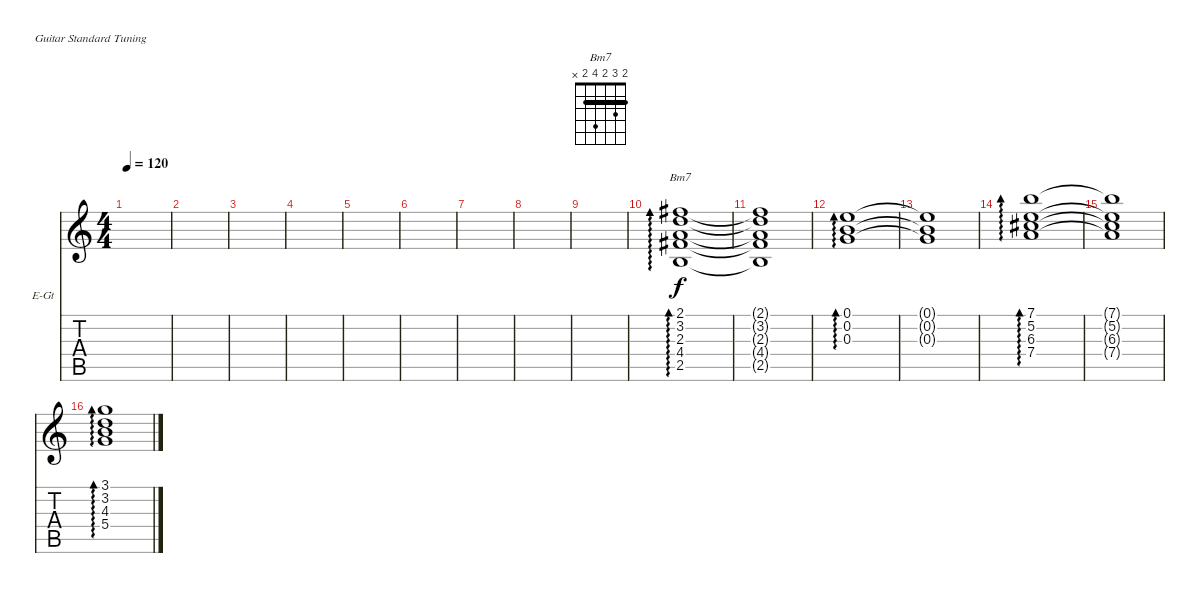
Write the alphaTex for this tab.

\defaultSystemsLayout 4
\bracketExtendMode nobrackets
\firstSystemTrackNameOrientation horizontal
\otherSystemsTrackNameOrientation horizontal
\track ("Electric Guitar" "E-Gt") {instrument electricguitarclean}
\staff {score tabs}
\tuning (E4 B3 G3 D3 A2 E2)
\chord ("Bm7" 2 3 2 4 2 x) {barre (2 2)}
\ts (4 4)
\tempo 120
\clef g2
\scale
0.333333
\ks c
|
\scale
0.333333 |
\scale
0.333333 |
\scale
0.333333 |
\scale
0.333333 |
\scale
0.333333 |
\scale
0.333333 |
\scale
0.333333 |
\scale
0.333333 |
\scale
0.333333 (2.5 4.4 2.3 3.2 2.1).1{ad 0 ch "Bm7"} |
\scale
0.333333 (2.5{t} 4.4{t} 2.3{t} 3.2{t} 2.1{t}).1 |
\scale
0.333333 (0.3 0.2 0.1).1{ad 0} |
\scale
0.333333 (0.3{t} 0.2{t} 0.1{t}).1 |
\scale
0.333333 (6.3 5.2 7.1 7.4).1{ad 0} |
\scale
0.333333 (6.3{t} 5.2{t} 7.1{t} 7.4{t}).1 |
\scale
0.333333 (5.4 4.3 3.2 3.1).1{ad 0}
